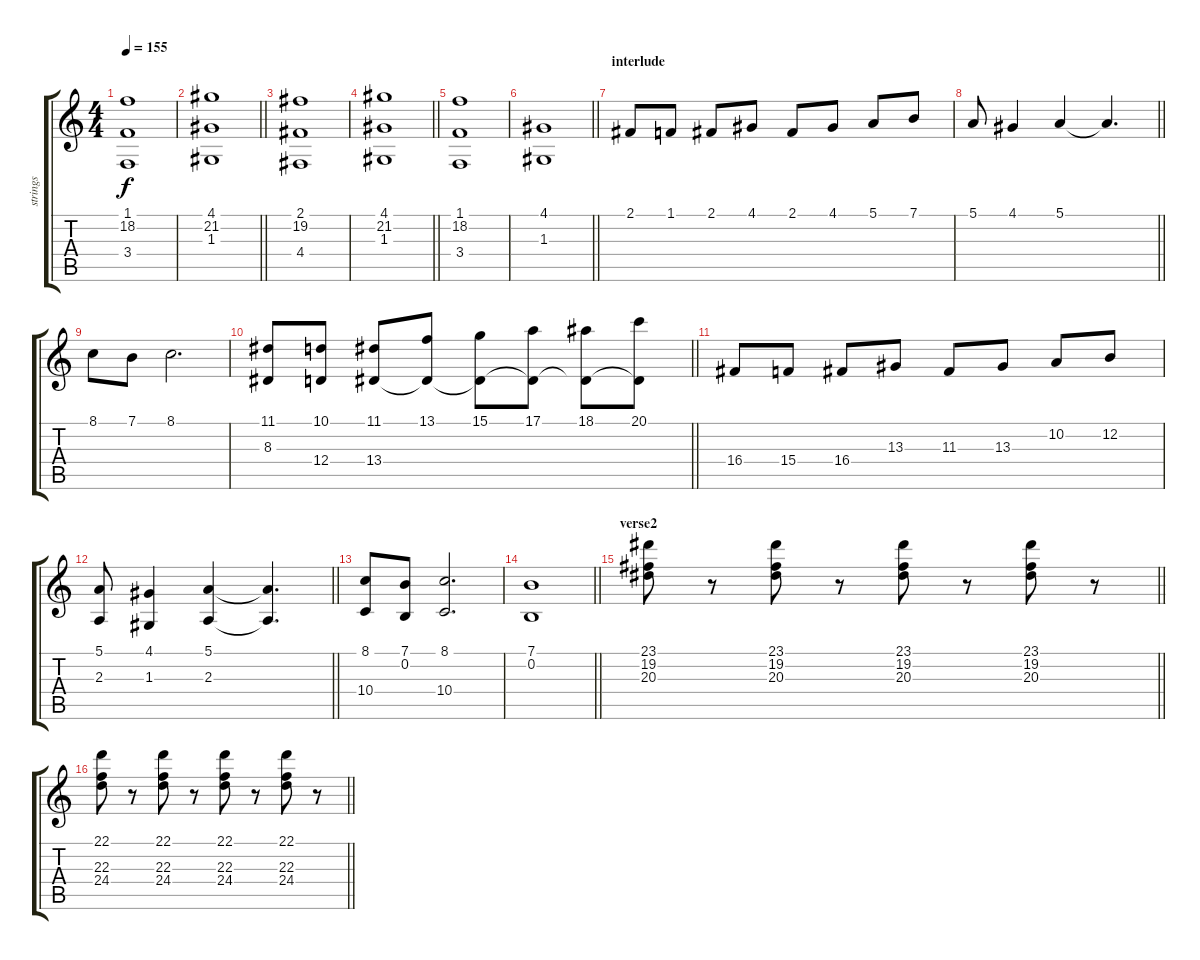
\track ("strings" "strings") {instrument stringensemble1}
\staff {score tabs}
\tuning (E4 B3 G3 D3 A2 E2) {hide}
\ts (4 4)
\tempo 155
\clef g2
\ks c
(1.1 18.2 3.4).1{dy f} |
\barLineRight lightlight
(4.1 21.2 1.3).1 |
(2.1 19.2 4.4).1 |
\barLineRight lightlight
(4.1 21.2 1.3).1 |
(1.1 18.2 3.4).1 |
\barLineRight lightlight
(4.1 1.3).1 |
\section ("" "interlude")
2.1.8 1.1.8 2.1.8 4.1.8 2.1.8 4.1.8 5.1.8 7.1.8 |
\barLineRight lightlight
5.1.8 4.1.4 5.1.4 5.1{t}.4{d} |
8.1.8 7.1.8 8.1.2{d} |
\barLineRight lightlight
(11.1 8.3).8 (10.1 12.4).8 (11.1 13.4).8 (13.1 13.4{t}).8 (15.1 13.4{t}).8 (17.1 13.4{t}).8 (18.1 13.4{t}).8 (20.1 13.4{t}).8 |
16.4.8 15.4.8 16.4.8 13.3.8 11.3.8 13.3.8 10.2.8 12.2.8 |
\barLineRight lightlight
(5.1 2.3).8 (4.1 1.3).4 (5.1 2.3).4 (5.1{t} 2.3{t}).4{d} |
(8.1 10.4).8 (7.1 0.2).8 (8.1 10.4).2{d} |
\barLineRight lightlight
(7.1 0.2).1 |
\section ("" "verse2")
\barLineRight lightlight
(23.1 19.2 20.3).8 r.8 (23.1 19.2 20.3).8 r.8 (23.1 19.2 20.3).8 r.8 (23.1 19.2 20.3).8 r.8 |
\barLineRight lightlight
(22.1 22.3 24.4).8 r.8 (22.1 22.3 24.4).8 r.8 (22.1 22.3 24.4).8 r.8 (22.1 22.3 24.4).8 r.8
